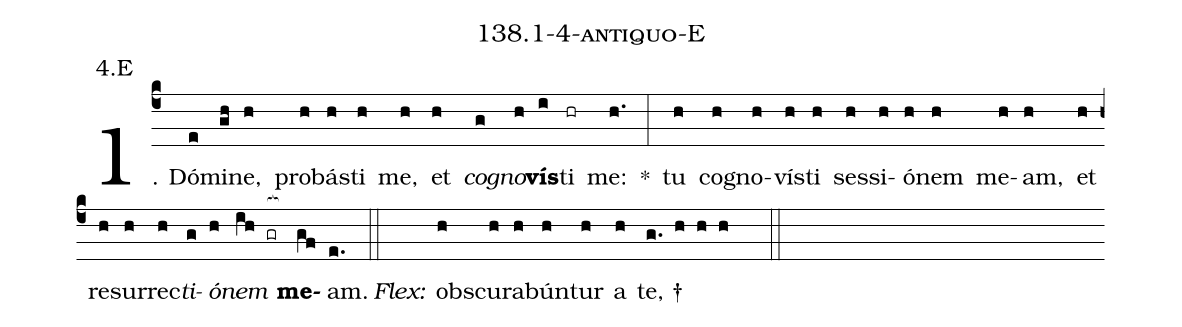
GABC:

name: 138.1-4-antiquo-E;
annotation: 4.E;
%%
(c4)1. Dó(e)mi(gh)ne,(h) pro(h)bás(h)ti(h) me,(h) et(h) <i>co</i>(g)<i>gno</i>(h)<b>vís</b>(i)ti(hr) me:(h.) *(:) tu(h) co(h)gno(h)vís(h)ti(h) ses(h)si(h)ó(h)nem(h) me(h)am,(h) et(h) re(h)sur(h)rec(h)<i>ti</i>(g)<i>ó</i>(h)<i>nem</i>(ih gr[ocb:1{]) <b>me</b>(gf[ocb:0}])am.(e.) (::)
<i>Flex:</i>()  obs(h)cu(h)ra(h)bún(h)tur(h) a(h) te, †(g. h h h  ::)
